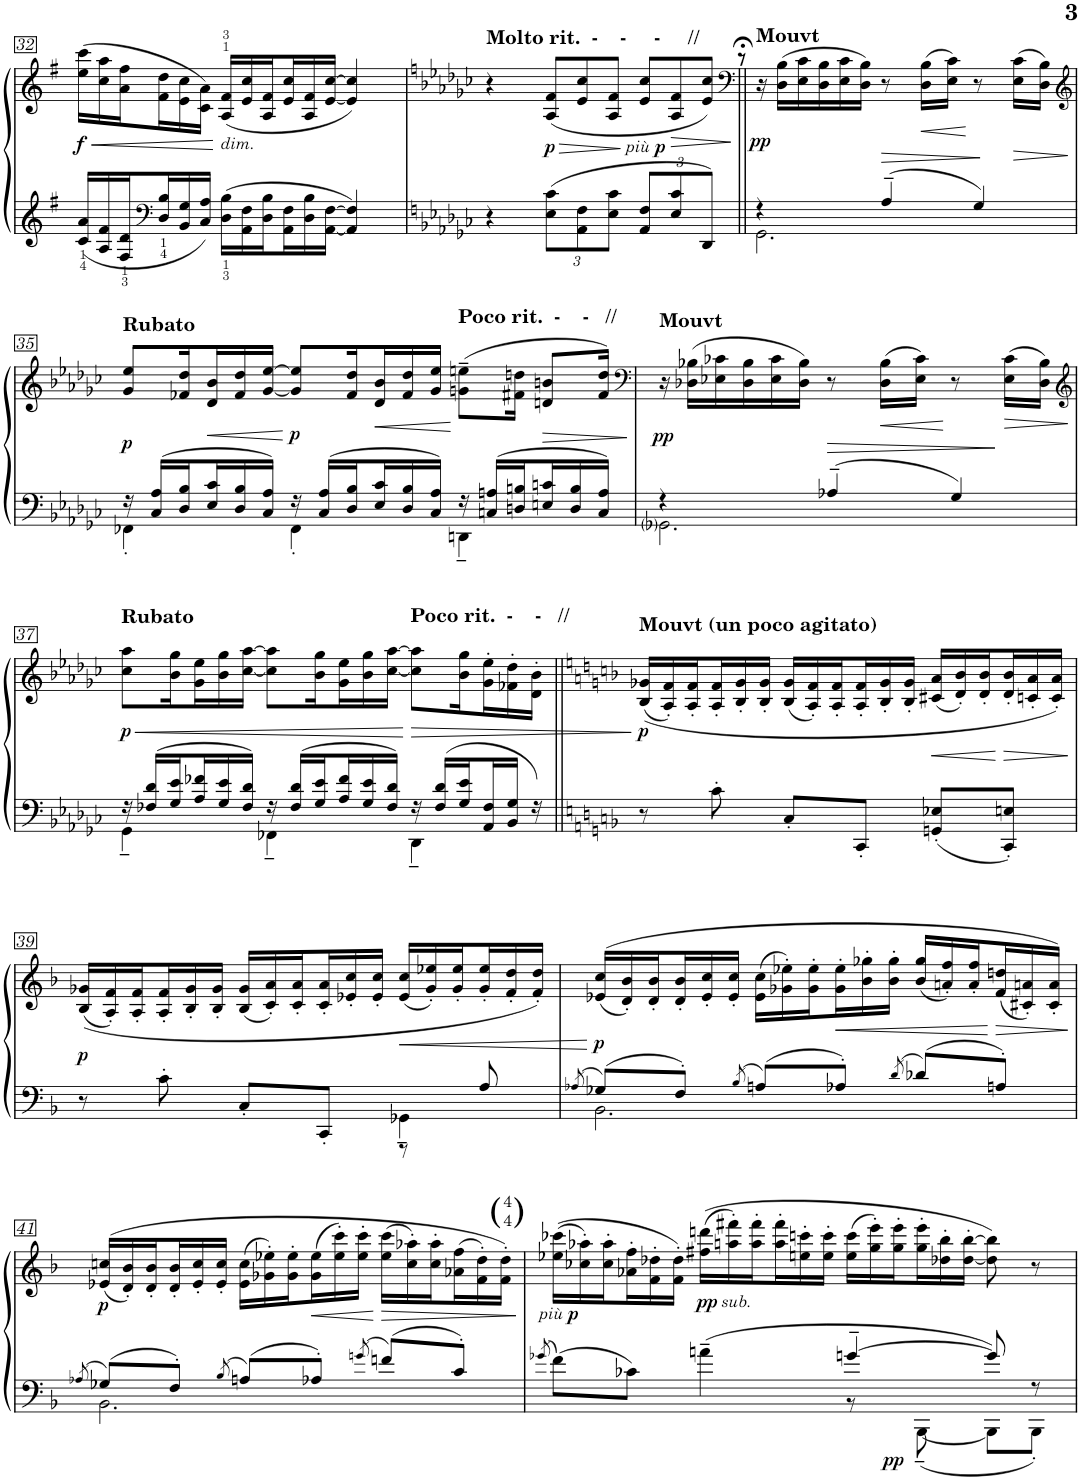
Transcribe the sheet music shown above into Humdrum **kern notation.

**kern	**kern	**dynam
*part1	*part1	*part1
*staff2	*staff1	*staff1/2
*I"IV	*	*
!!LO:PB:g=z
*clefG2	*clefG2	*
*k[f#]	*k[f#]	*
*M3/4	*M3/4	*
*Xtuplet	*Xtuplet	*
=32	=32	=32
!	!	!LO:HP:b
!	!	!LO:DY:n=1:b
24c/ 24a/LL	(24ee\ 24ccc\LL	< f
24A/ 24f#/	24cc\ 24aa\	.
24F#/ 24d/	24a\ 24ff#\	.
*clefF4	*	*
24D/ 24B/	24f#\ 24dd\	.
24BB/ 24G/	24e\ 24cc\	.
24C/ 24A/JJ	24c\ 24a\JJ)	.
!	!LO:TX:b:i:t=dim.	!
24D\ 24B\LL	(24A/ 24f#/LL	[
24AA\ 24F#\	24e/ 24cc/	.
24D\ 24B\	24A/ 24f#/	.
24AA\ 24F#\	24e/ 24cc/	.
24D\ 24B\	24A/ 24f#/	.
[24AA\ [24F#\JJ	[24e/ [24cc/JJ	.
4AA/] 4F#/]	4e/] 4cc/])	.
=33	=33	=33
*k[b-e-a-d-g-c-]	*k[b-e-a-d-g-c-]	*
!	!LO:TX:a:B:t=Molto rit.  -    -     -     //	!
4r	4r	.
*tuplet	*	*
*Xbrackettup	*	*
!	!	!LO:HP:b
!	!	!LO:DY:n=1:b
12E-\ 12c-\L	(12A-/ 12f/L	> p
12AA-\ 12F\	12e-/ 12cc-/	.
12E-\ 12c-\J	12A-/ 12f/J	.
!	!	!LO:DY:n=2:b
!	!	!LO:DY:n=3:b
12AA-/ 12F/L	12e-/ 12cc-/L	] other-dynamics p
!	!	!LO:HP:b
12E-/ 12c-/	12A-/ 12f/	>
12DD-/J	12e-/ 12cc-/J)	.
.	.	]
=34||	=34||	=34||
*	*clefF4	*
*^	*	*
!	!	!LO:TX:a:B:t=Mouvt	!
!	!	!	!LO:DY:b
4r	2.GG-\	24r	pp
.	.	(24D-\ 24B-\LL	.
.	.	24E-\ 24c-\	.
.	.	24D-\ 24B-\	.
.	.	24E-\ 24c-\	.
.	.	24D-\ 24B-\JJ)	.
4A-~>/	.	8r	.
!	!	!	!LO:HP:b
.	.	(16D-\ 16B-\LL	<
.	.	16E-\ 16c-\JJ)	.
4G-/	.	8r	[
!	!	!	!LO:HP:b
.	.	(16E-\ 16c-\LL	>
.	.	16D-\ 16B-\JJ)	.
*v	*v	*	*
.	.	]
!!LO:LB:g=z
=35	=35	=35
*	*clefG2	*
*Xtuplet	*	*
*^	*	*
!	!	!LO:TX:a:B:t=Rubato	!
!	!	!	!LO:DY:b
24r	4FF-X'\	12g-/ 12ee-/L	p
24C-/ 24A-/LL	.	.	.
24D-/ 24B-/J	.	24f-X/ 24dd-/L	.
!	!	!	!LO:HP:b
24E-/ 24c-/L	.	24d-/ 24b-/L	<
24D-/ 24B-/	.	24f-/ 24dd-/	.
24C-/ 24A-/JJ	.	[24g-/ [24ee-/JJ	.
!	!	!	!LO:DY:n=1:b
24r	4FF-'\	12g-/] 12ee-/]L	[ p
24C-/ 24A-/LL	.	.	.
24D-/ 24B-/J	.	24f-/ 24dd-/L	.
!	!	!	!LO:HP:b
24E-/ 24c-/L	.	24d-/ 24b-/L	<
24D-/ 24B-/	.	24f-/ 24dd-/	.
24C-/ 24A-/JJ	.	24g-/ 24ee-/JJ	.
!	!	!LO:TX:a:B:t=Poco rit.  -    -   //	!
24r	4DDn~\	(12gn\~ 12een\~L	[
24Cn/ 24An/LL	.	.	.
24Dn/ 24Bn/J	.	24f#X\ 24ddn\JL	.
!	!	!	!LO:HP:b
24En/ 24cn/L	.	12dn/ 12bn/L	>
24D/ 24B/	.	.	.
24C/ 24A/JJ	.	24f#/ 24dd/Jk)	.
*v	*v	*	*
.	.	]
=36	=36	=36
*	*clefF4	*
*^	*	*
!	!	!LO:TX:a:B:t=Mouvt	!
!	!	!	!LO:DY:b
4r	2.GG-i\	24r	pp
.	.	(24D-X\ 24B-X\LL	.
.	.	24E-X\ 24c-X\	.
.	.	24D-\ 24B-\	.
.	.	24E-\ 24c-\	.
.	.	24D-\ 24B-\JJ)	.
4A-X~>/	.	8r	.
!	!	!	!LO:HP:b
.	.	(16D-\ 16B-\LL	<
.	.	16E-\ 16c-\JJ)	.
4G-/	.	8r	[
!	!	!	!LO:HP:b
.	.	(16E-\ 16c-\LL	>
.	.	16D-\ 16B-\JJ)	.
*v	*v	*	*
.	.	]
!!LO:LB:g=z
=37	=37	=37
*	*clefG2	*
*^	*	*
!	!	!LO:TX:a:B:t=Rubato	!
!	!	!	!LO:HP:b
!	!	!	!LO:DY:n=1:b
24r	4GG-~\	12cc-\ 12aa-\L	< p
24F-X/ 24d-/LL	.	.	.
24G-/ 24e-/J	.	24b-\ 24gg-\L	.
24A-/ 24f-X/L	.	24g-\ 24ee-\L	.
24G-/ 24e-/	.	24b-\ 24gg-\	.
24F-/ 24d-/JJ	.	[24cc-\ [24aa-\JJ	.
24r	4FF-X~\	12cc-\] 12aa-\]L	.
24F-/ 24d-/LL	.	.	.
24G-/ 24e-/J	.	24b-\ 24gg-\L	.
24A-/ 24f-/L	.	24g-\ 24ee-\L	.
24G-/ 24e-/	.	24b-\ 24gg-\	.
24F-/ 24d-/JJ	.	[24cc-\ [24aa-\JJ	.
!	!	!LO:TX:a:B:t=Poco rit.  -    -   //	!
!	!	!	!LO:HP:n=1:b
24r	4DD-~\	12cc-\] 12aa-\]L	[ >
24F-/ 24d-/LL	.	.	.
24G-/ 24e-/J	.	24b-\ 24gg-\L	.
24AA-/ 24F-/L	.	24g-\' 24ee-\'L	.
24BB-/ 24G-/JJ	.	24f-X\' 24dd-\'	.
24r	.	24d-\' 24b-\'JJ	.
*v	*v	*	*
.	.	]
=38||	=38||	=38||
*k[b-]	*k[b-]	*
!	!LO:TX:a:B:t=Mouvt (un poco agitato)	!
!	!	!LO:DY:b
8r	((24B-/ 24g-X/LL	p
.	24A/' 24f/')	.
.	24A/' 24f/'	.
8c'\	24A/' 24f/'	.
.	24B-/' 24g-/'	.
.	24B-/' 24g-/'JJ	.
8C'/L	(24B-/ 24g-/LL	.
.	24A/' 24f/')	.
.	24A/' 24f/'	.
8CC'/J	24A/' 24f/'	.
.	24B-/' 24g-/'	.
.	24B-/' 24g-/'JJ	.
!	!	!LO:HP:b
8GGn/' 8E-X/'L	(24c#X/ 24a/LL	<
.	24d/' 24b-/')	.
.	24d/' 24b-/'	.
!	!	!LO:HP:n=1:b
8CC/' 8En/'J	24d/' 24b-/'	[ >
.	24cn/' 24a/'	.
.	24c/' 24a/'JJ)	.
.	.	]
!!LO:LB:g=z
=39	=39	=39
*^	*	*
!	!	!	!LO:DY:b
8r	2ryy	((24B-/ 24g-X/LL	p
.	.	24A/' 24f/')	.
.	.	24A/' 24f/'	.
8c'\	.	24A/' 24f/'	.
.	.	24B-/' 24g-/'	.
.	.	24B-/' 24g-/'JJ	.
8C'/L	.	(24B-/ 24g-/LL	.
.	.	24c/' 24a/')	.
.	.	24c/' 24a/'	.
8CC'/J	.	24c/' 24a/'	.
.	.	24e-X/' 24cc/'	.
.	.	24e-/' 24cc/'JJ	.
!	!	!	!LO:HP:b
4GG-X~\	8r	(24e-/ 24cc/LL	<
.	.	24g-/' 24ee-X/')	.
.	.	24g-/' 24ee-/'	.
.	8A/	24g-/' 24ee-/'	.
.	.	24f/' 24dd/'	.
.	.	24f/' 24dd/'JJ)	.
*v	*v	*	*
.	.	[
=40	=40	=40
8qA-X/	.	.
*^	*	*
!	!	!	!LO:DY:b
8G-X/L	2.BB-\	((24e-X/ 24cc/LL	p
.	.	24d/' 24b-/')	.
.	.	24d/' 24b-/'	.
8F'/J	.	24d/' 24b-/'	.
.	.	24e-/' 24cc/'	.
.	.	24e-/' 24cc/'JJ	.
8qB-/	.	.	.
8An/L	.	(24e-\ 24cc\LL	.
.	.	24g-X\' 24ee-X\')	.
.	.	24g-\' 24ee-\'	.
!	!	!	!LO:HP:b
8A-X'/J	.	24g-\' 24ee-\'	<
.	.	24b-\' 24gg-X\'	.
.	.	24b-\' 24gg-\'JJ	.
8qd/	.	.	.
8d-X/L	.	(24b-/ 24gg-/LL	.
.	.	24an/' 24ff/')	.
.	.	24a/' 24ff/'	.
!	!	!	!LO:HP:n=1:b
8An'/J	.	(24f/ 24ddn/	[ >
.	.	24c#X/' 24an/')	.
.	.	24c#/' 24a/'JJ)	.
*v	*v	*	*
.	.	]
!!LO:LB:g=z
=41	=41	=41
8qA-X/	.	.
*^	*	*
!	!	!	!LO:DY:b
8G-X/L	2.BB-\	((24e-X/ 24ccn/LL	p
.	.	24d/' 24b-/')	.
.	.	24d/' 24b-/'	.
8F'/J	.	24d/' 24b-/'	.
.	.	24e-/' 24cc/'	.
.	.	24e-/' 24cc/'JJ	.
8qB-/	.	.	.
8An/L	.	(24e-\ 24cc\LL	.
.	.	24g-X\' 24ee-X\')	.
.	.	24g-\' 24ee-\'	.
!	!	!	!LO:HP:b
8A-X'/J	.	(24g-\ 24ee-\	<
.	.	24ee-\' 24ccc\')	.
.	.	24ee-\' 24ccc\'JJ	.
8qgn/	.	.	.
!	!	!	!LO:HP:n=1:b
8fn/L	.	(24ee-\ 24ccc\LL	[ >
.	.	24cc\' 24aa-X\')	.
.	.	24cc\' 24aa-\'	.
8c'/J	.	(24a-X\ 24ff\	.
.	.	24f\' 24dd\')	.
.	.	24f\' 24dd\'JJ)	.
*v	*v	*	*
.	.	]
=42	=42	=42
8qg-X/	.	.
*^	*	*
!	!	!LO:TX:a:t=4	!
!	!	!LO:TX:a:t=4	!
!	!	!LO:TX:a:t=( )	!
!	!	!	!LO:DY:b
!	!	!	!LO:DY:n=1:b
8f\L	2ryy	((24ee-X\ 24ccc-X\LL	other-dynamics p
.	.	24cc-X\' 24aa-X\')	.
.	.	24cc-\' 24aa-\'	.
8c-X\J	.	24a-X\' 24ff\'	.
.	.	24f\' 24dd-X\'	.
.	.	24f\' 24dd-\'JJ)	.
!	!	!	!LO:DY:n=2:b
!	!	!	!LO:DY:n=3:b
4an~>\	.	((24ff#X\ 24dddn\LL	pp other-dynamics
.	.	24aan\' 24fff#X\')	.
.	.	24aa\' 24fff#\'	.
.	.	24aa\' 24fff#\'	.
.	.	24een\' 24cccn\'	.
.	.	24ee\' 24ccc\'JJ	.
[4gn~>/	8r	(24ee\ 24ccc\LL	.
.	.	24gg\' 24eee\')	.
.	.	24gg\' 24eee\'	.
!	!	!	!LO:DY:n=4:b=2
.	[8BBB-~\	24gg\' 24eee\'	pp
.	.	24dd-X\' 24bb-\'	.
.	.	[24dd-\' [24bb-\'JJ	.
8g/]	8BBB-\L]	8dd-\] 8bb-\])	.
8r	8BBB-'\J	8r	.
*v	*v	*	*
=	=	=
*-	*-	*-
